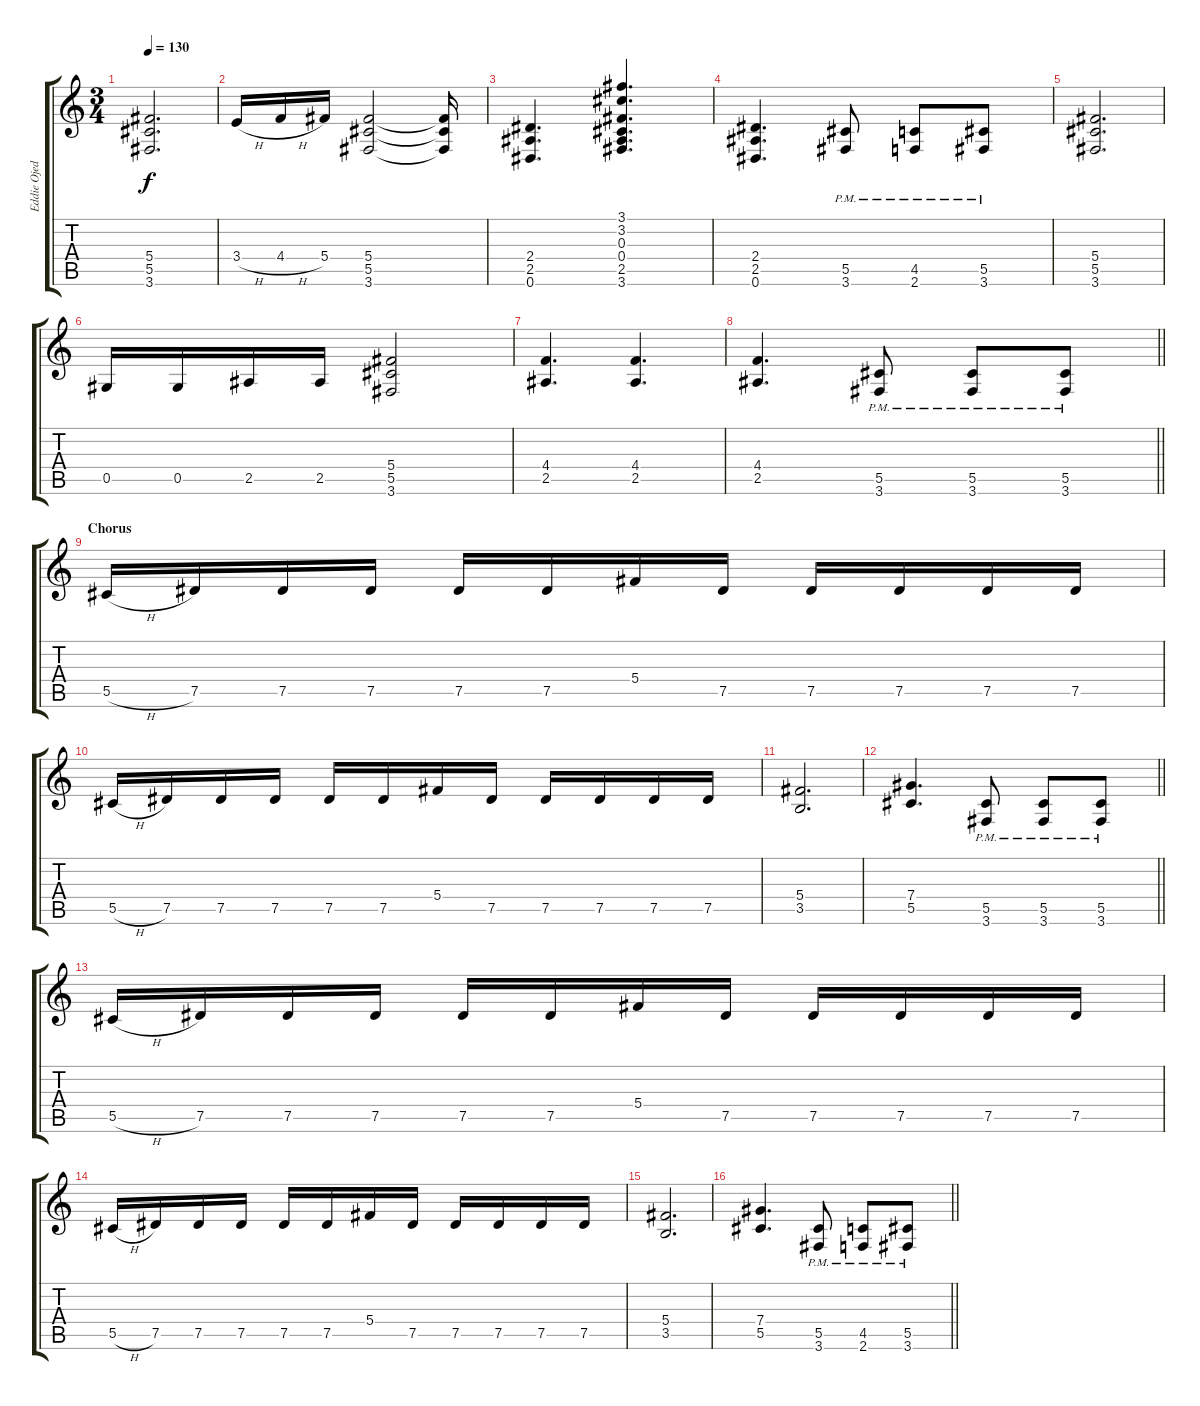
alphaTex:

\track ("Eddie Ojeda" "Eddie Ojed") {instrument distortionguitar}
\staff {score tabs}
\tuning (Eb4 Bb3 Gb3 Db3 Ab2 Eb2) {hide}
\ts (3 4)
\tempo 130
\clef g2
\ks c
(5.4 5.5 3.6).2{d dy f} |
3.4{h}.16 4.4{h}.16 5.4.16 (5.4 5.5 3.6).2 (5.4{t} 5.5{t} 3.6{t}).16 |
(2.4 2.5 0.6).4{d} (3.1 3.2 0.3 0.4 2.5 3.6).4{d} |
(2.4 2.5 0.6).4{d} (5.5{pm} 3.6{pm}).8 (4.5{pm} 2.6{pm}).8 (5.5{pm} 3.6{pm}).8 |
(5.4 5.5 3.6).2{d} |
0.5.16 0.5.16 2.5.16 2.5.16 (5.4 5.5 3.6).2 |
(4.4 2.5).4{d} (4.4 2.5).4{d} |
\barLineRight lightlight
(4.4 2.5).4{d} (5.5{pm} 3.6{pm}).8 (5.5{pm} 3.6{pm}).8 (5.5{pm} 3.6{pm}).8 |
\section ("" "Chorus")
5.5{h}.16 7.5.16 7.5.16 7.5.16 7.5.16 7.5.16 5.4.16 7.5.16 7.5.16 7.5.16 7.5.16 7.5.16 |
5.5{h}.16 7.5.16 7.5.16 7.5.16 7.5.16 7.5.16 5.4.16 7.5.16 7.5.16 7.5.16 7.5.16 7.5.16 |
(5.4 3.5).2{d} |
\barLineRight lightlight
(7.4 5.5).4{d} (5.5{pm} 3.6{pm}).8 (5.5{pm} 3.6{pm}).8 (5.5{pm} 3.6{pm}).8 |
5.5{h}.16 7.5.16 7.5.16 7.5.16 7.5.16 7.5.16 5.4.16 7.5.16 7.5.16 7.5.16 7.5.16 7.5.16 |
5.5{h}.16 7.5.16 7.5.16 7.5.16 7.5.16 7.5.16 5.4.16 7.5.16 7.5.16 7.5.16 7.5.16 7.5.16 |
(5.4 3.5).2{d} |
\barLineRight lightlight
(7.4 5.5).4{d} (5.5{pm} 3.6{pm}).8 (4.5{pm} 2.6{pm}).8 (5.5{pm} 3.6{pm}).8
